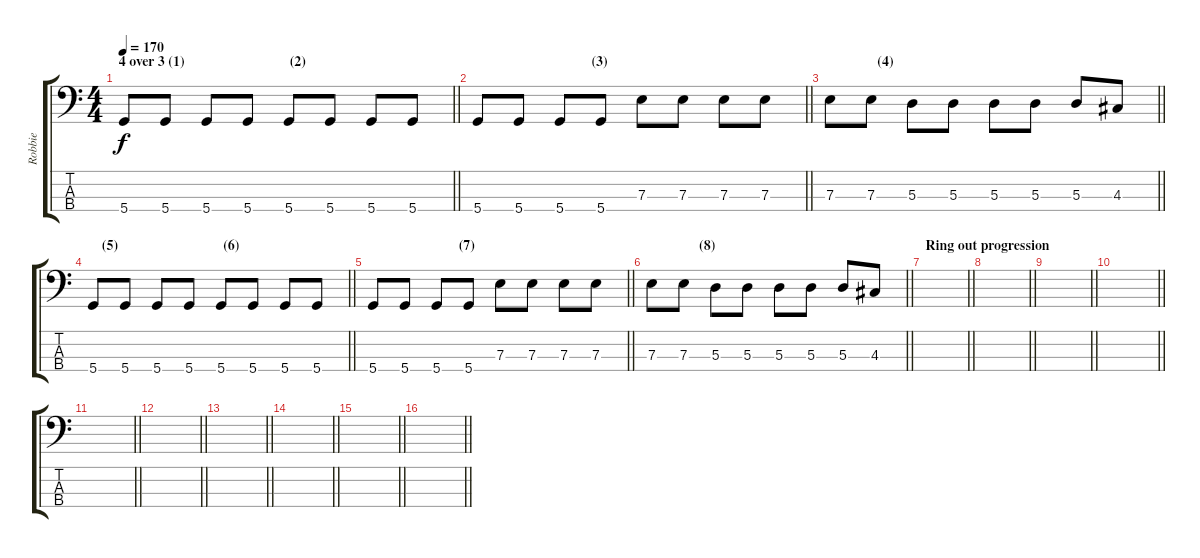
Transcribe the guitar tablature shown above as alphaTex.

\track ("Robbie" "Robbie") {instrument electricbassfinger}
\staff {score tabs}
\tuning (G2 D2 A1 D1) {hide}
\ts (4 4)
\section ("" "4 over 3 (1)                              (2)")
\tempo 170
\clef f4
\barLineRight lightlight
\ks c
5.4.8{dy f} 5.4.8 5.4.8 5.4.8 5.4.8 5.4.8 5.4.8 5.4.8 |
\section ("" "                                  (3)")
\barLineRight lightlight
5.4.8 5.4.8 5.4.8 5.4.8 7.3.8 7.3.8 7.3.8 7.3.8 |
\section ("" "               (4)")
\barLineRight lightlight
7.3.8 7.3.8 5.3.8 5.3.8 5.3.8 5.3.8 5.3.8 4.3.8 |
\section ("" "    (5)                              (6)")
\barLineRight lightlight
5.4.8 5.4.8 5.4.8 5.4.8 5.4.8 5.4.8 5.4.8 5.4.8 |
\section ("" "                          (7)")
\barLineRight lightlight
5.4.8 5.4.8 5.4.8 5.4.8 7.3.8 7.3.8 7.3.8 7.3.8 |
\section ("" "               (8)")
\barLineRight lightlight
7.3.8 7.3.8 5.3.8 5.3.8 5.3.8 5.3.8 5.3.8 4.3.8 |
\section ("" "Ring out progression")
\barLineRight lightlight
|
\barLineRight lightlight
|
\barLineRight lightlight
|
\barLineRight lightlight
|
\barLineRight lightlight
|
\barLineRight lightlight
|
\section ("" "")
\barLineRight lightlight
|
\barLineRight lightlight
|
\barLineRight lightlight
|
\barLineRight lightlight
